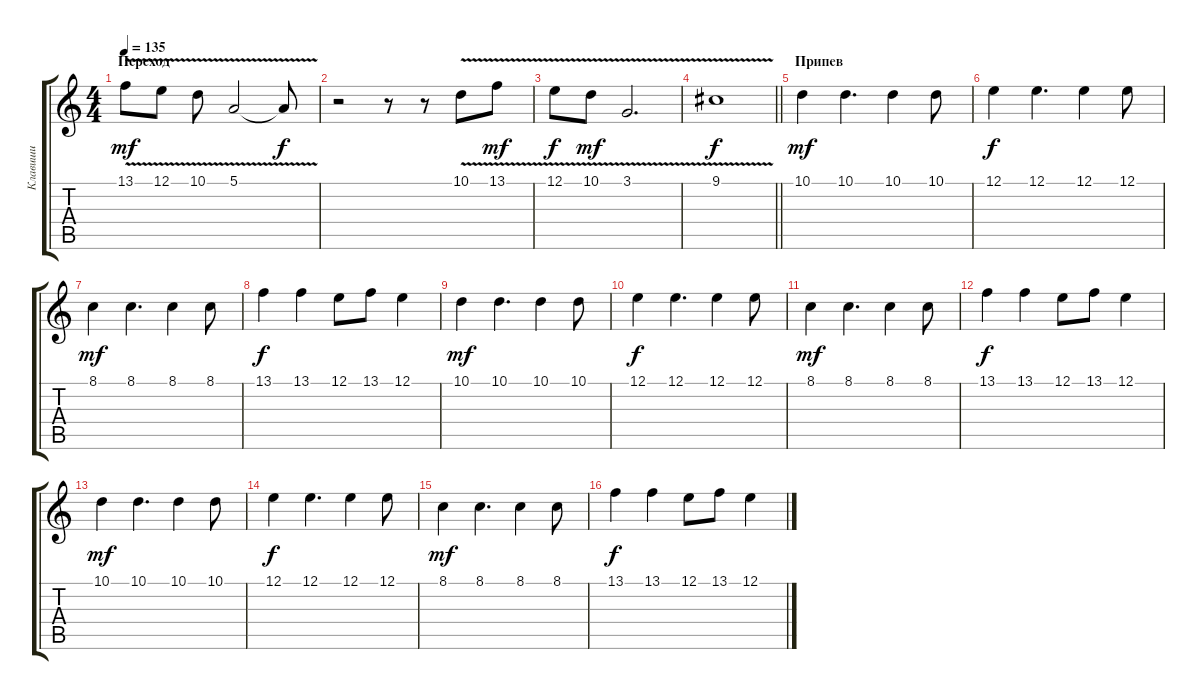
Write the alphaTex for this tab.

\track ("Клавиши" "Клавиши") {instrument lead2sawtooth}
\staff {score tabs}
\tuning (E4 B3 G3 D3 A2 D2) {hide}
\ts (4 4)
\section ("" "Переход")
\tempo 135
\clef g2
\ks c
13.1{v}.8{dy mf} 12.1{v}.8 10.1{v}.8 5.1{v}.2 5.1{t}.8{dy f} |
r.2 r.8 r.8 10.1{v}.8 13.1{v}.8{dy mf} |
12.1{v}.8{dy f} 10.1{v}.8{dy mf} 3.1{v}.2{d} |
\barLineRight lightlight
9.1{v}.1{dy f} |
\section ("" "Припев")
10.1.4{dy mf instrument pad4choir} 10.1.4{d} 10.1.4 10.1.8 |
12.1.4{dy f} 12.1.4{d} 12.1.4 12.1.8 |
8.1.4{dy mf} 8.1.4{d} 8.1.4 8.1.8 |
13.1.4{dy f} 13.1.4 12.1.8 13.1.8 12.1.4 |
10.1.4{dy mf instrument pad4choir} 10.1.4{d} 10.1.4 10.1.8 |
12.1.4{dy f} 12.1.4{d} 12.1.4 12.1.8 |
8.1.4{dy mf} 8.1.4{d} 8.1.4 8.1.8 |
13.1.4{dy f} 13.1.4 12.1.8 13.1.8 12.1.4 |
10.1.4{dy mf instrument pad4choir} 10.1.4{d} 10.1.4 10.1.8 |
12.1.4{dy f} 12.1.4{d} 12.1.4 12.1.8 |
8.1.4{dy mf} 8.1.4{d} 8.1.4 8.1.8 |
13.1.4{dy f} 13.1.4 12.1.8 13.1.8 12.1.4
